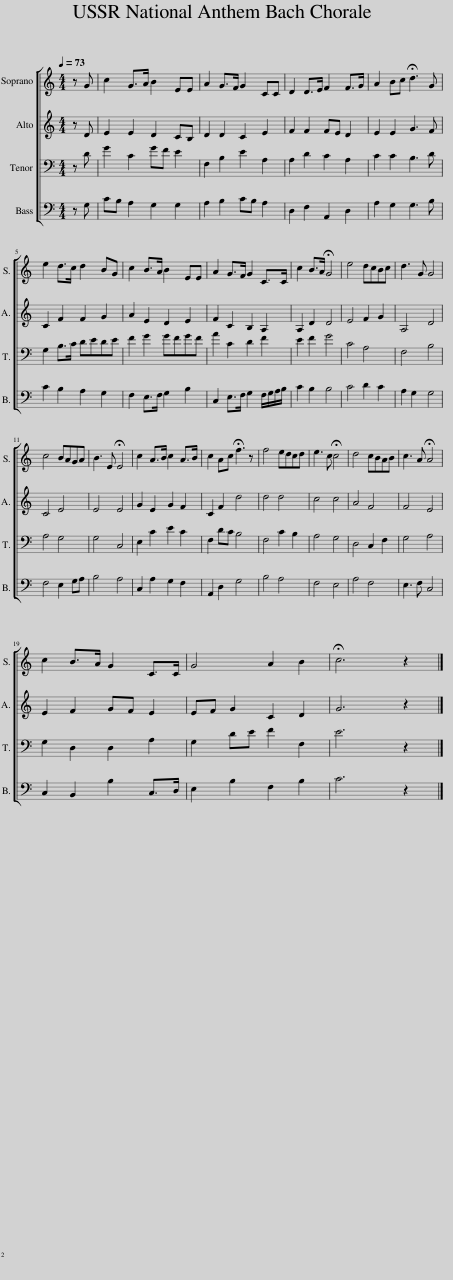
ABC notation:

X:1
%%score [ 1 2 3 4 ]
L:1/8
Q:1/4=73
M:4/4
I:linebreak $
K:C
V:1 treble
V:2 treble
V:3 bass
V:4 bass
V:1
 z G | c2 G>A B2 EE | A2 G>F G2 CC | D2 D>E F2 F>G | A2 Bc !fermata!d3 G |$ %5
 e2 d>c d2 BG | c2 B>A B2 EE | A2 G>F G2 C>C | c2 B>A !fermata!G4 | e4 dcBc | %10
 d3 G G4 |$ c4 BAGA | B3 E !fermata!E4 | c2 A>B c2 A>B | c2 Ac !fermata!f3 z | %15
 f4 edcd | e3 c !fermata!c4 | d4 cBAB | c3 A !fermata!A4 |$ c2 B>A G2 C>C | %20
 G4 A2 B2 | !fermata!c6 z2 |] %22
V:2
 z D | E2 E2 D2 CB, | D2 D2 C2 E2 | F2 F2 FE D2 | E2 E2 G3 F |$ %5
 C2 F2 F2 G2 | A2 E2 D2 E2 | F2 C2 B,2 A,2 | A,2 D2 D4 | E4 F2 G2 | %10
 A,4 D4 |$ C4 E4 | E4 E4 | G2 E2 G2 F2 | C2 F2 d4 | %15
 d4 d4 | c4 c4 | A4 F4 | F4 E4 |$ E2 F2 GF E2 | %20
 EF G2 C2 D2 | G6 z2 |] %22
V:3
 z D | G2 C2 GF E2 | F,2 B,2 E2 A,2 | A,2 D2 C2 A,2 | C2 C2 B,3 D |$ %5
 G,2 B,>C DEDE | F2 G2 GFGF | A2 C2 D2 F2 | E2 F2 G4 | C4 A,4 | %10
 F,4 B,4 |$ A,4 G,4 | G,4 C,4 | E,2 C2 E2 C2 | F,2 DC B,4 | %15
 F,4 C2 B,2 | A,4 G,4 | D,4 C,2 F,2 | G,4 A,4 |$ G,2 D,2 D,2 A,2 | %20
 G,2 DE F2 F,2 | E6 z2 |] %22
V:4
 z G, | CB, A,2 G,2 G,2 | A,2 B,2 CB, A,2 | D,2 F,2 A,,2 D,2 | A,2 G,2 G,3 B, |$ %5
 C2 B,2 A,2 G,2 | F,2 E,>F, G,2 B,2 | C,2 E,>F, G,2 F,/G,/A,/B,/ | C2 B,2 B,4 | C4 D2 C2 | %10
 A,2 G,2 G,4 |$ F,4 E,2 G,A, | B,4 A,4 | C,2 A,2 G,2 F,2 | A,,2 D,2 G,4 | %15
 B,4 A,4 | F,4 E,4 | A,4 F,4 | E,3 F, C,4 |$ C,2 B,,2 B,2 C,>D, | %20
 E,2 B,2 F,2 B,2 | C6 z2 |] %22
